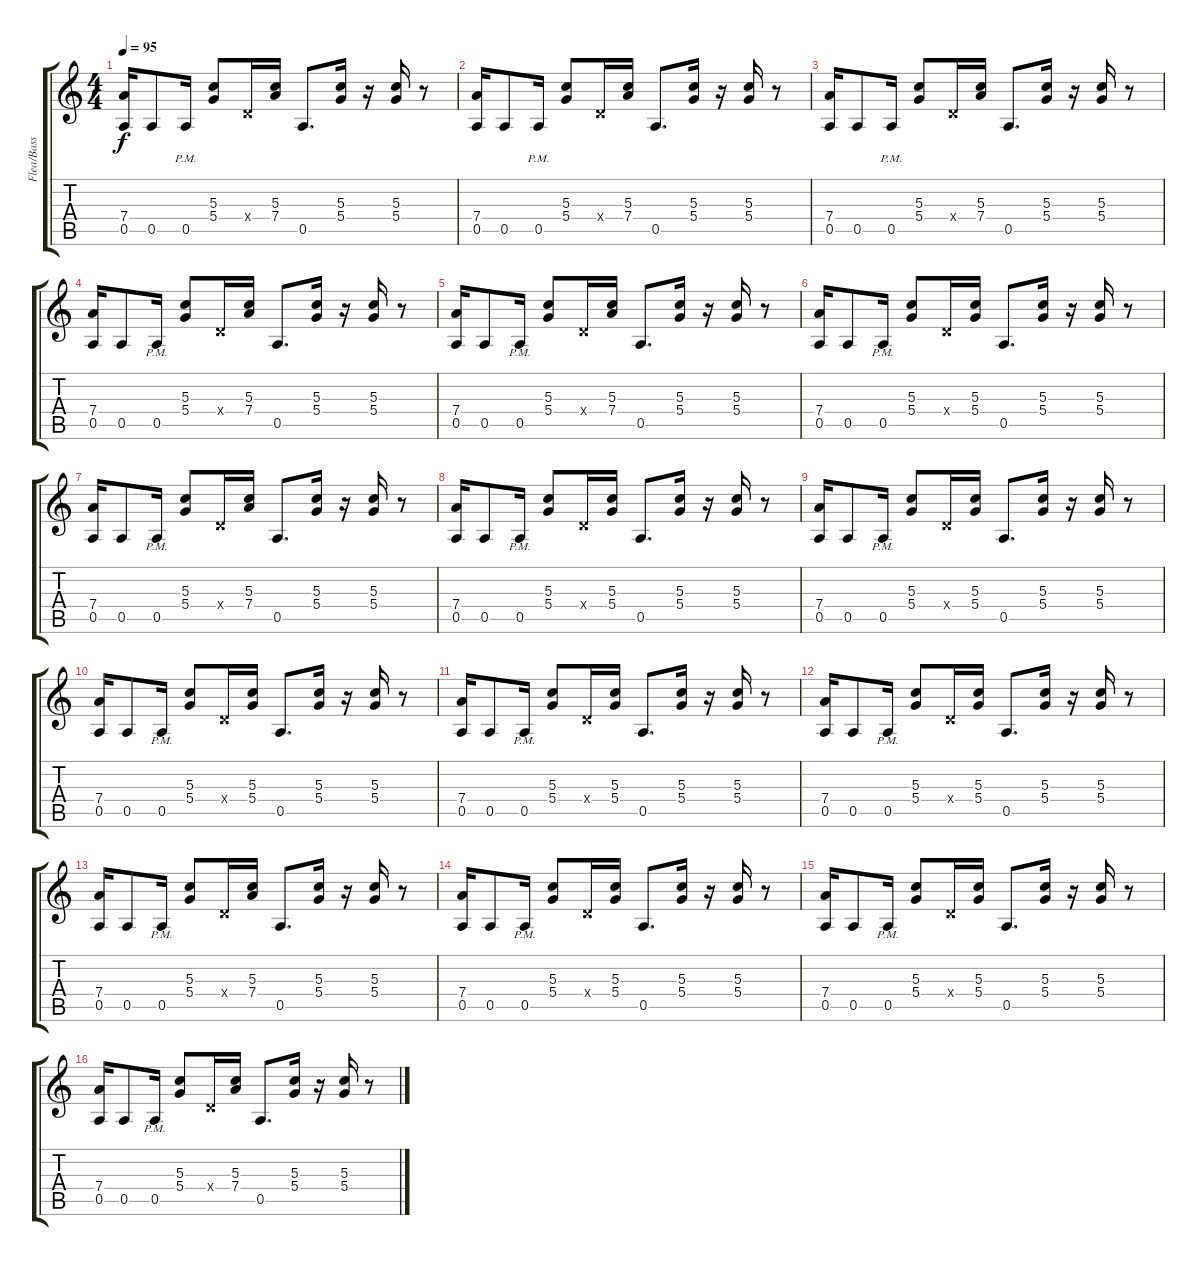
\track ("Flea/Bass " "Flea/Bass ") {instrument slapbass1}
\staff {score tabs}
\tuning (E4 B3 G3 D3 A2 E2) {hide}
\ts (4 4)
\tempo 95
\clef g2
\ks c
(7.4 0.5).16{dy f} 0.5.8 0.5{pm}.16 (5.3 5.4).8 0.4{x}.16 (5.3 7.4).16 0.5.8{d} (5.3 5.4).16 r.16 (5.3 5.4).16 r.8 |
(7.4 0.5).16 0.5.8 0.5{pm}.16 (5.3 5.4).8 0.4{x}.16 (5.3 7.4).16 0.5.8{d} (5.3 5.4).16 r.16 (5.3 5.4).16 r.8 |
(7.4 0.5).16 0.5.8 0.5{pm}.16 (5.3 5.4).8 0.4{x}.16 (5.3 7.4).16 0.5.8{d} (5.3 5.4).16 r.16 (5.3 5.4).16 r.8 |
(7.4 0.5).16 0.5.8 0.5{pm}.16 (5.3 5.4).8 0.4{x}.16 (5.3 7.4).16 0.5.8{d} (5.3 5.4).16 r.16 (5.3 5.4).16 r.8 |
(7.4 0.5).16 0.5.8 0.5{pm}.16 (5.3 5.4).8 0.4{x}.16 (5.3 7.4).16 0.5.8{d} (5.3 5.4).16 r.16 (5.3 5.4).16 r.8 |
(7.4 0.5).16 0.5.8 0.5{pm}.16 (5.3 5.4).8 0.4{x}.16 (5.3 5.4).16 0.5.8{d} (5.3 5.4).16 r.16 (5.3 5.4).16 r.8 |
(7.4 0.5).16 0.5.8 0.5{pm}.16 (5.3 5.4).8 0.4{x}.16 (5.3 7.4).16 0.5.8{d} (5.3 5.4).16 r.16 (5.3 5.4).16 r.8 |
(7.4 0.5).16 0.5.8 0.5{pm}.16 (5.3 5.4).8 0.4{x}.16 (5.3 5.4).16 0.5.8{d} (5.3 5.4).16 r.16 (5.3 5.4).16 r.8 |
(7.4 0.5).16 0.5.8 0.5{pm}.16 (5.3 5.4).8 0.4{x}.16 (5.3 5.4).16 0.5.8{d} (5.3 5.4).16 r.16 (5.3 5.4).16 r.8 |
(7.4 0.5).16 0.5.8 0.5{pm}.16 (5.3 5.4).8 0.4{x}.16 (5.3 5.4).16 0.5.8{d} (5.3 5.4).16 r.16 (5.3 5.4).16 r.8 |
(7.4 0.5).16 0.5.8 0.5{pm}.16 (5.3 5.4).8 0.4{x}.16 (5.3 5.4).16 0.5.8{d} (5.3 5.4).16 r.16 (5.3 5.4).16 r.8 |
(7.4 0.5).16 0.5.8 0.5{pm}.16 (5.3 5.4).8 0.4{x}.16 (5.3 5.4).16 0.5.8{d} (5.3 5.4).16 r.16 (5.3 5.4).16 r.8 |
(7.4 0.5).16 0.5.8 0.5{pm}.16 (5.3 5.4).8 0.4{x}.16 (5.3 7.4).16 0.5.8{d} (5.3 5.4).16 r.16 (5.3 5.4).16 r.8 |
(7.4 0.5).16 0.5.8 0.5{pm}.16 (5.3 5.4).8 0.4{x}.16 (5.3 5.4).16 0.5.8{d} (5.3 5.4).16 r.16 (5.3 5.4).16 r.8 |
(7.4 0.5).16 0.5.8 0.5{pm}.16 (5.3 5.4).8 0.4{x}.16 (5.3 5.4).16 0.5.8{d} (5.3 5.4).16 r.16 (5.3 5.4).16 r.8 |
(7.4 0.5).16 0.5.8 0.5{pm}.16 (5.3 5.4).8 0.4{x}.16 (5.3 7.4).16 0.5.8{d} (5.3 5.4).16 r.16 (5.3 5.4).16 r.8
